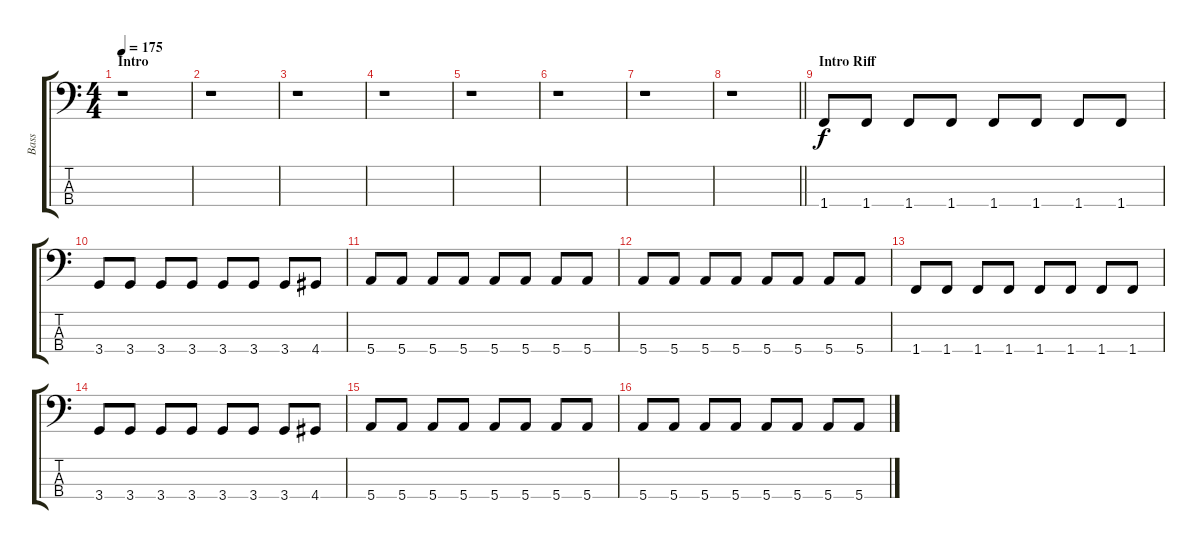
\track ("Bass" "Bass") {instrument electricbasspick}
\staff {score tabs}
\tuning (G2 D2 A1 E1) {hide}
\ts (4 4)
\section ("" "Intro")
\tempo 175
\clef f4
\ks c
r.1{dy f instrument electricbasspick} |
r.1 |
r.1 |
r.1 |
r.1 |
r.1 |
r.1 |
\barLineRight lightlight
r.1 |
\section ("" "Intro Riff")
1.4.8 1.4.8 1.4.8 1.4.8 1.4.8 1.4.8 1.4.8 1.4.8 |
3.4.8 3.4.8 3.4.8 3.4.8 3.4.8 3.4.8 3.4.8 4.4.8 |
5.4.8 5.4.8 5.4.8 5.4.8 5.4.8 5.4.8 5.4.8 5.4.8 |
5.4.8 5.4.8 5.4.8 5.4.8 5.4.8 5.4.8 5.4.8 5.4.8 |
1.4.8 1.4.8 1.4.8 1.4.8 1.4.8 1.4.8 1.4.8 1.4.8 |
3.4.8 3.4.8 3.4.8 3.4.8 3.4.8 3.4.8 3.4.8 4.4.8 |
5.4.8 5.4.8 5.4.8 5.4.8 5.4.8 5.4.8 5.4.8 5.4.8 |
5.4.8 5.4.8 5.4.8 5.4.8 5.4.8 5.4.8 5.4.8 5.4.8
